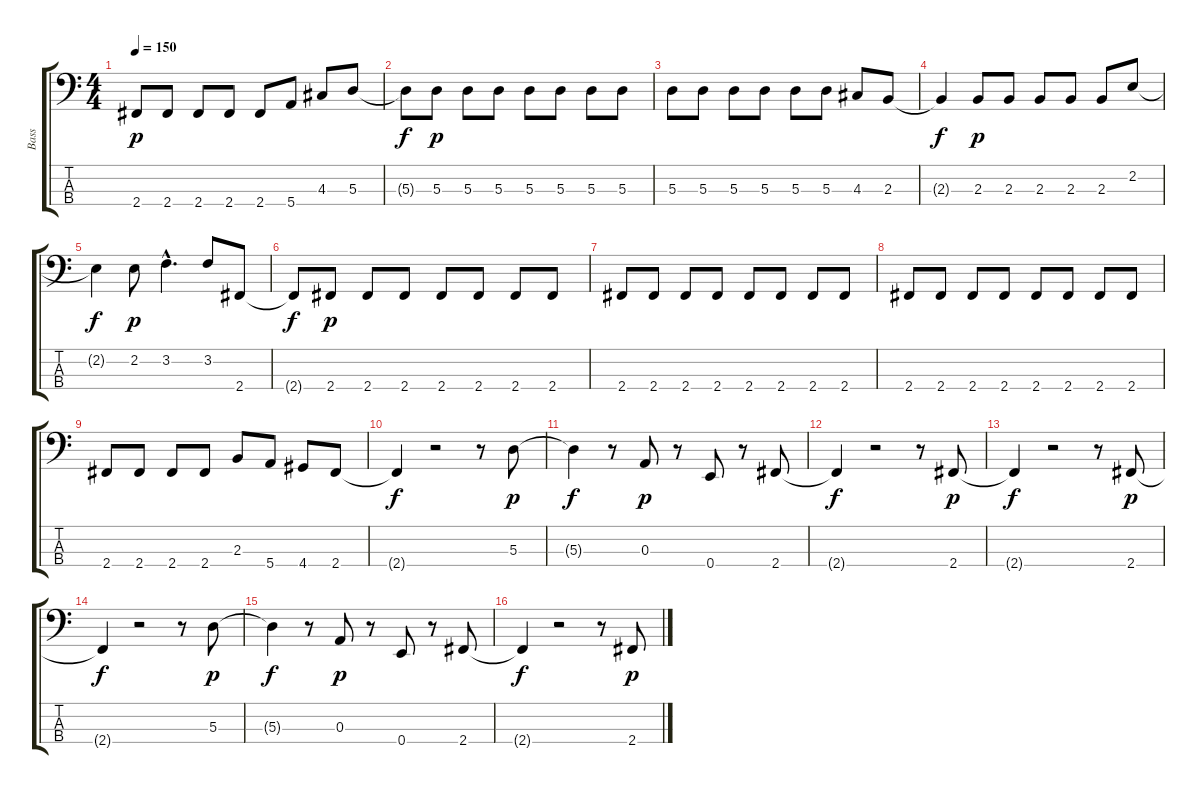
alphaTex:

\track ("Bass" "Bass") {instrument electricbasspick}
\staff {score tabs}
\tuning (G2 D2 A1 E1) {hide}
\ts (4 4)
\tempo 150
\clef f4
\ks c
2.4.8{dy p} 2.4.8 2.4.8 2.4.8 2.4.8 5.4.8 4.3.8 5.3.8 |
5.3{t}.8{dy f} 5.3.8{dy p} 5.3.8 5.3.8 5.3.8 5.3.8 5.3.8 5.3.8 |
5.3.8 5.3.8 5.3.8 5.3.8 5.3.8 5.3.8 4.3.8 2.3.8 |
2.3{t}.4{dy f} 2.3.8{dy p} 2.3.8 2.3.8 2.3.8 2.3.8 2.2.8 |
2.2{t}.4{dy f} 2.2.8{dy p} 3.2{hac}.4{d} 3.2.8 2.4.8 |
2.4{t}.8{dy f} 2.4.8{dy p} 2.4.8 2.4.8 2.4.8 2.4.8 2.4.8 2.4.8 |
2.4.8 2.4.8 2.4.8 2.4.8 2.4.8 2.4.8 2.4.8 2.4.8 |
2.4.8 2.4.8 2.4.8 2.4.8 2.4.8 2.4.8 2.4.8 2.4.8 |
2.4.8 2.4.8 2.4.8 2.4.8 2.3.8 5.4.8 4.4.8 2.4.8 |
2.4{t}.4{dy f} r.2 r.8 5.3.8{dy p} |
5.3{t}.4{dy f} r.8 0.3.8{dy p} r.8 0.4.8 r.8 2.4.8 |
2.4{t}.4{dy f} r.2 r.8 2.4.8{dy p} |
2.4{t}.4{dy f} r.2 r.8 2.4.8{dy p} |
2.4{t}.4{dy f} r.2 r.8 5.3.8{dy p} |
5.3{t}.4{dy f} r.8 0.3.8{dy p} r.8 0.4.8 r.8 2.4.8 |
2.4{t}.4{dy f} r.2 r.8 2.4.8{dy p}
